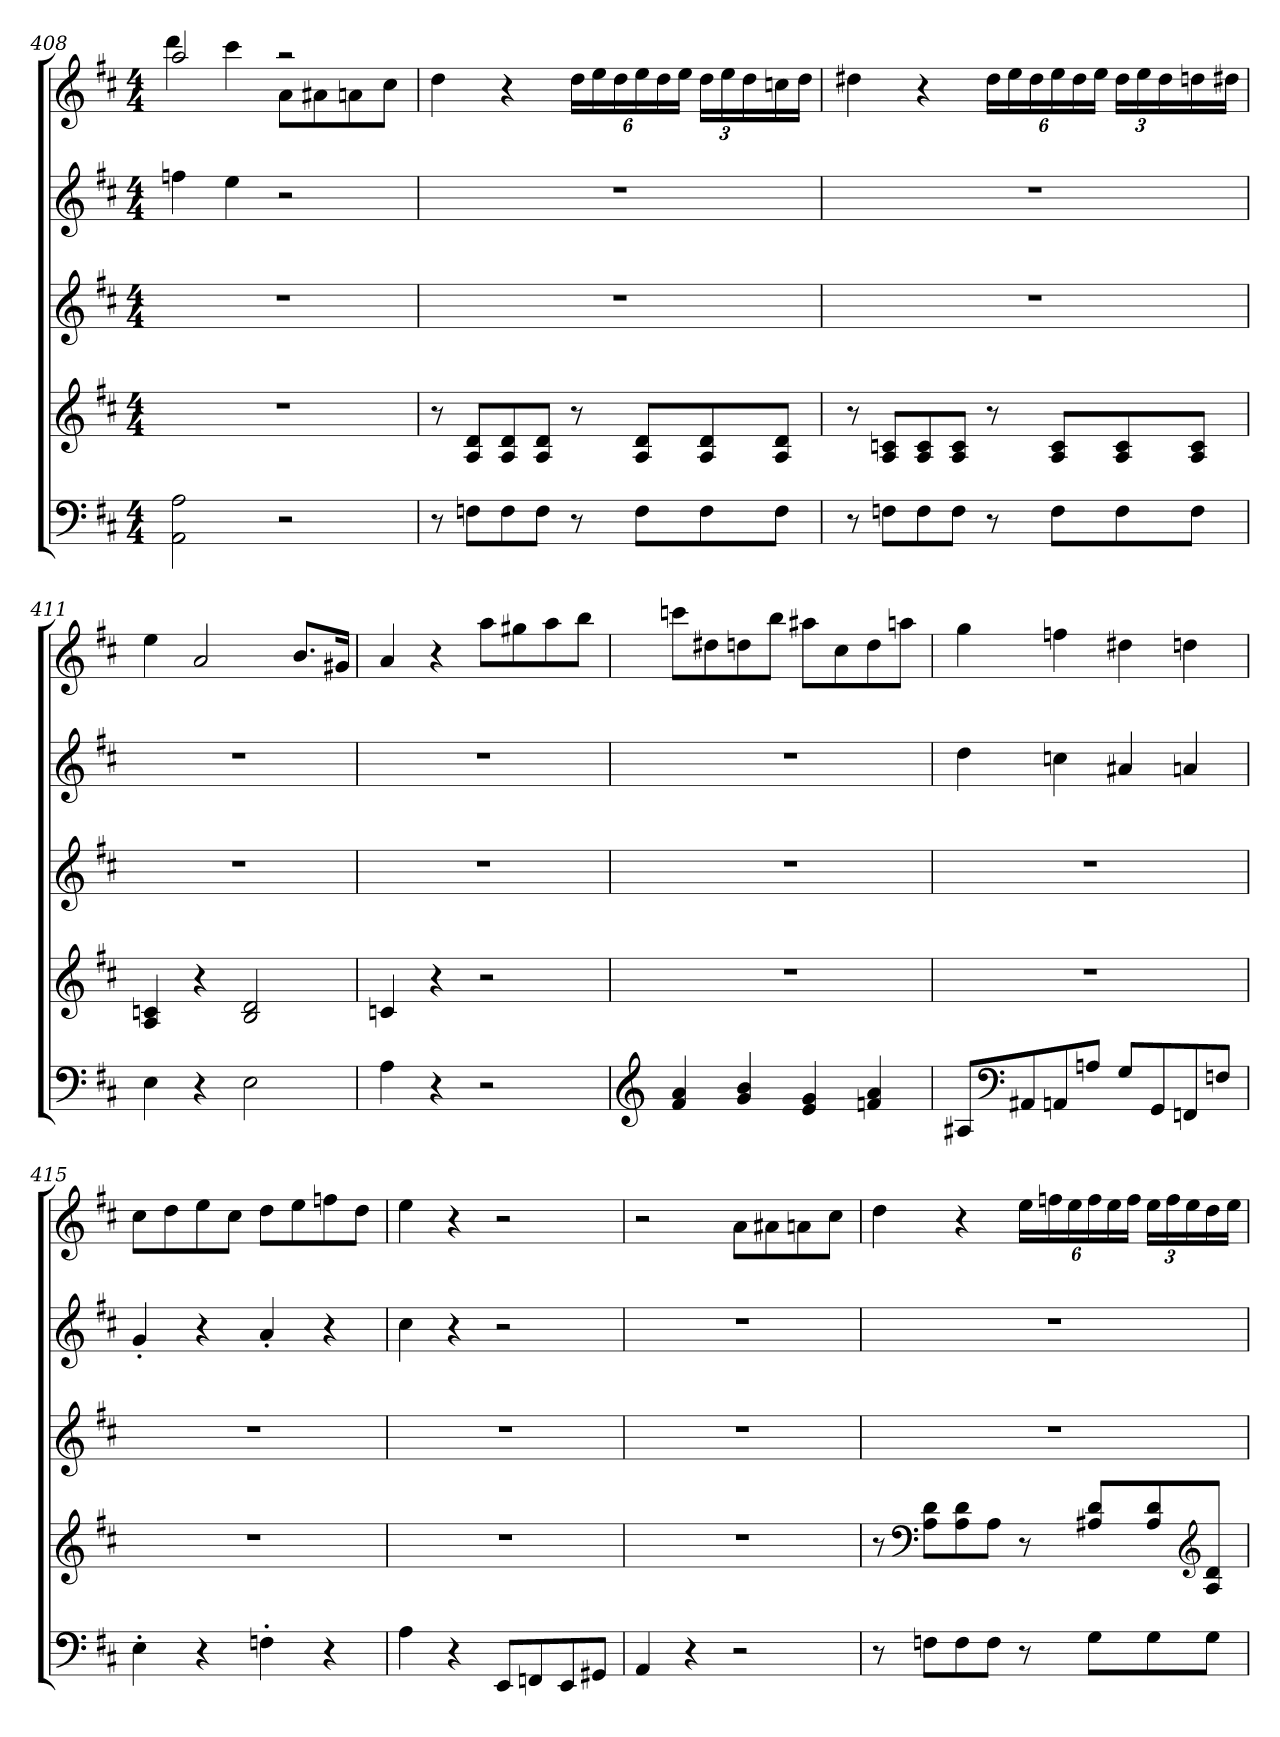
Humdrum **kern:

**kern	**kern	**kern	**kern	**kern
*part5	*part4	*part3	*part2	*part1
*staff5	*staff4	*staff3	*staff2	*staff1
*clefF4	*clefG2	*clefG2	*clefG2	*clefG2
*k[f#c#]	*k[f#c#]	*k[f#c#]	*k[f#c#]	*k[f#c#]
*M4/4	*M4/4	*M4/4	*M4/4	*M4/4
=408	=408	=408	=408	=408
*	*	*	*	*^
2AA\ 2A\	1r	1r	4ffn\	2aa/	4ddd\
.	.	.	4ee\	.	4ccc#\
*	*	*	*	*MM130	*
2r	.	.	2r	2r	8a\L
.	.	.	.	.	8a#X\
.	.	.	.	.	8an\
.	.	.	.	.	8cc#\J
*	*	*	*	*v	*v
=409	=409	=409	=409	=409
*	*	*	*	*MM130
8r	8r	1r	1r	4dd\
8Fn\L	8A/ 8d/L	.	.	.
8F\	8A/ 8d/	.	.	4r
8F\J	8A/ 8d/J	.	.	.
*	*	*	*	*Xbrackettup
8r	8r	.	.	24dd\LL
.	.	.	.	24ee\
.	.	.	.	24dd\
8F\L	8A/ 8d/L	.	.	24ee\
.	.	.	.	24dd\
.	.	.	.	24ee\JJ
8F\	8A/ 8d/	.	.	24dd\LL
.	.	.	.	24ee\
.	.	.	.	24dd\
8F\J	8A/ 8d/J	.	.	16ccn\
.	.	.	.	16dd\JJ
!!LO:PB:g=z
=410	=410	=410	=410	=410
*	*	*	*	*MM132
8r	8r	1r	1r	4dd#X\
8Fn\L	8A/ 8cn/L	.	.	.
8F\	8A/ 8c/	.	.	4r
8F\J	8A/ 8c/J	.	.	.
8r	8r	.	.	24dd#\LL
.	.	.	.	24ee\
.	.	.	.	24dd#\
8F\L	8A/ 8c/L	.	.	24ee\
.	.	.	.	24dd#\
.	.	.	.	24ee\JJ
8F\	8A/ 8c/	.	.	24dd#\LL
.	.	.	.	24ee\
.	.	.	.	24dd#\
8F\J	8A/ 8c/J	.	.	16ddn\
.	.	.	.	16dd#X\JJ
=411	=411	=411	=411	=411
*	*	*	*	*MM132
4E\	4A/ 4cn/	1r	1r	4ee\
4r	4r	.	.	2a/
2E\	2B/ 2d/	.	.	.
.	.	.	.	8.b/L
.	.	.	.	16g#X/Jk
=412	=412	=412	=412	=412
4A\	4cn/	1r	1r	4a/
4r	4r	.	.	4r
*	*	*	*	*MM130
2r	2r	.	.	8aa\L
.	.	.	.	8gg#X\
.	.	.	.	8aa\
.	.	.	.	8bb\J
!!LO:LB:g=z
=413	=413	=413	=413	=413
*clefG2	*	*	*	*
*	*	*	*	*MM130
4f#/ 4a/	1r	1r	1r	8cccn\L
.	.	.	.	8dd#X\
4g/ 4b/	.	.	.	8ddn\
.	.	.	.	8bb\J
4e/ 4g/	.	.	.	8aa#X\L
.	.	.	.	8cc#\
4fn/ 4a/	.	.	.	8dd\
.	.	.	.	8aan\J
=414	=414	=414	=414	=414
*	*	*	*	*MM132
8A#X/L	1r	1r	4dd\	4gg\
*clefF4	*	*	*	*
8AA#X/	.	.	.	.
8AAn/	.	.	4ccn\	4ffn\
8An/J	.	.	.	.
8G/L	.	.	4a#X/	4dd#X\
8GG/	.	.	.	.
8FFn/	.	.	4an/	4ddn\
8Fn/J	.	.	.	.
=415	=415	=415	=415	=415
*	*	*	*	*MM134
4E'\	1r	1r	4g'/	8cc#\L
.	.	.	.	8dd\
4r	.	.	4r	8ee\
.	.	.	.	8cc#\J
4Fn'\	.	.	4a'/	8dd\L
.	.	.	.	8ee\
4r	.	.	4r	8ffn\
.	.	.	.	8dd\J
=416	=416	=416	=416	=416
4A\	1r	1r	4cc#\	4ee\
4r	.	.	4r	4r
8EE/L	.	.	2r	2r
8FFn/	.	.	.	.
8EE/	.	.	.	.
8GG#X/J	.	.	.	.
!!LO:PB:g=z
=417	=417	=417	=417	=417
4AA/	1r	1r	1r	2r
4r	.	.	.	.
*	*	*	*	*MM130
2r	.	.	.	8a\L
.	.	.	.	8a#X\
.	.	.	.	8an\
.	.	.	.	8cc#\J
=418	=418	=418	=418	=418
*	*	*	*	*MM130
8r	8r	1r	1r	4dd\
*	*clefF4	*	*	*
8Fn\L	8A\ 8d\L	.	.	.
8F\	8A\ 8d\	.	.	4r
8F\J	8A\J	.	.	.
8r	8r	.	.	24ee\LL
.	.	.	.	24ffn\
.	.	.	.	24ee\
8G\L	8A#X/ 8d/L	.	.	24ff\
.	.	.	.	24ee\
.	.	.	.	24ff\JJ
8G\	8A#/ 8d/	.	.	24ee\LL
.	.	.	.	24ff\
.	.	.	.	24ee\
*	*clefG2	*	*	*
8G\J	8A#/ 8d/J	.	.	16dd\
.	.	.	.	16ee\JJ
=	=	=	=	=
*-	*-	*-	*-	*-
